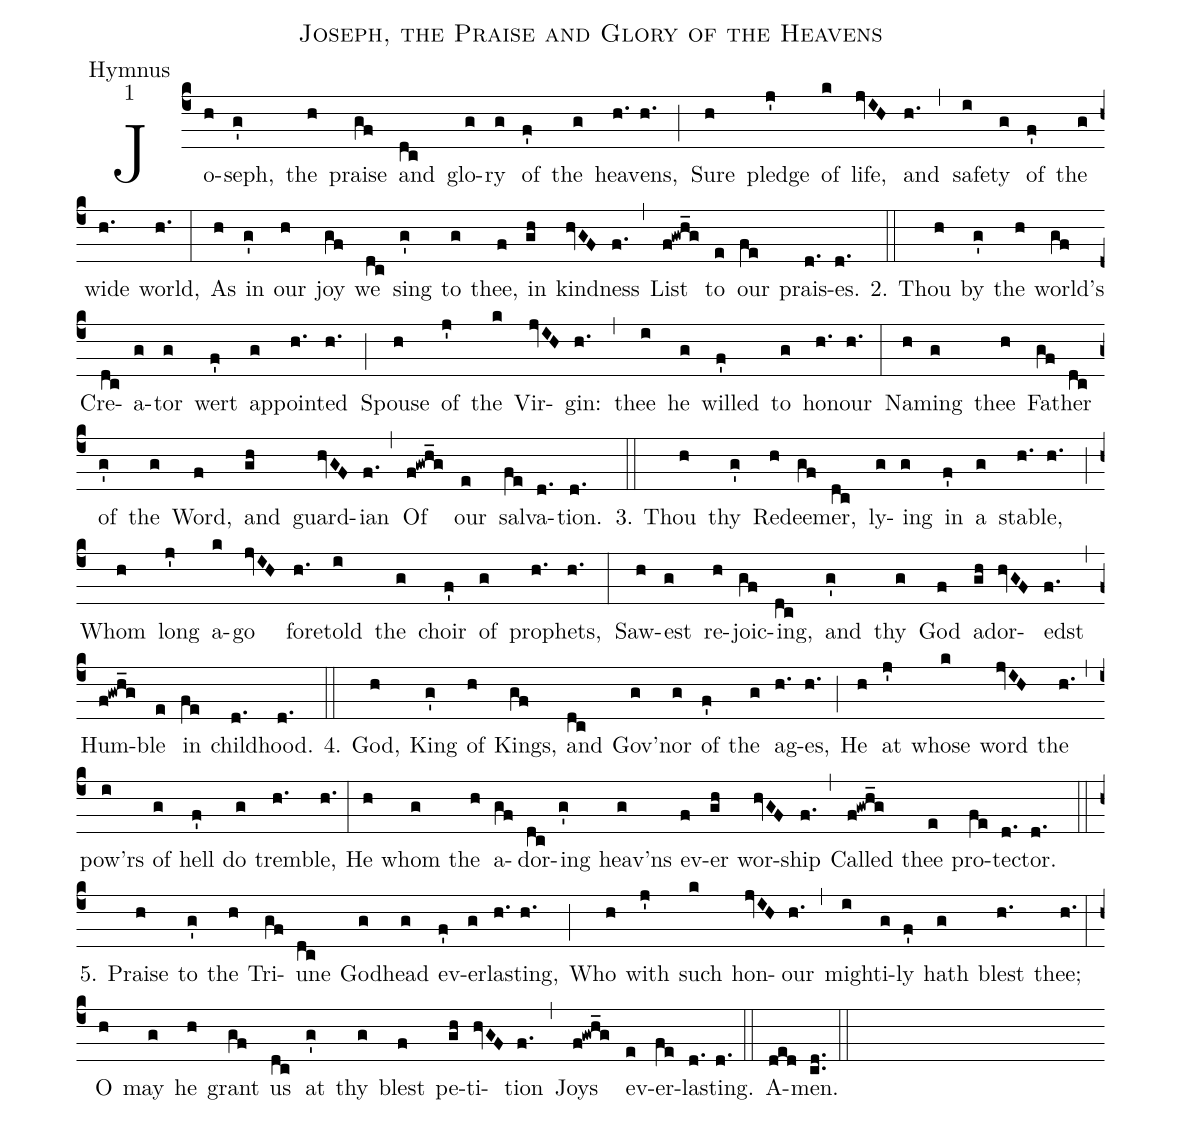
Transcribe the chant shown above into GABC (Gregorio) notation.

name: Joseph, the Praise and Glory of the Heavens;
office-part: Hymnus;
mode: 1;
%%
(c4)Jo(h)seph,(g') the(h) praise(gf) and(dc) glo(g)ry(g) of(f') the(g) heav(h.)ens,(h.) (;)
    Sure(h) pledge(j') of(k) life,(jvIH) and(h.) (,) safe(i)ty(g) of(f') the(g) wide(h.) world,(h.) (:)
    As(h) in(g') our(h) joy(gf) we(dc) sing(g') to(g) thee,(f) in(gh) kind(hvGF)ness(f.) (,)
       List(f!gwh_g) to(e) our(fe) prais(d.)es.(d.) (::)

    2. Thou(h) by(g') the(h) world’s(gf) Cre(dc)a(g)tor(g) wert(f') ap(g)point(h.)ed(h.) (;)
    Spouse(h) of(j') the(k) Vir(jvIH)gin:(h.) (,) thee(i) he(g) willed(f') to(g) hon(h.)our(h.) (:)
    Nam(h)ing(g) thee(h) Fa(gf)ther(dc) of(g') the(g) Word,(f) and(gh) guard(hvGF)ian(f.) (,)
       Of(f!gwh_g) our(e) sal(fe)va(d.)tion.(d.) (::)

3. Thou(h) thy(g') Re(h)deem(gf)er,(dc) ly(g)ing(g) in(f') a(g) sta(h.)ble,(h.) (;)
    Whom(h) long(j') a(k)go(jvIH) fore(h.)told(i) the(g) choir(f') of(g) proph(h.)ets,(h.) (:)
    Saw(h)est(g) re(h)joic(gf)ing,(dc) and(g') thy(g) God(f) a(gh)dor(hvGF)edst(f.) (,)
       Hum(f!gwh_g)ble(e) in(fe) child(d.)hood.(d.) (::)

4. God,(h) King(g') of(h) Kings,(gf) and(dc) Gov(g)'nor(g) of(f') the(g) ag(h.)es,(h.) (;)
    He(h) at(j') whose(k) word(jvIH) the(h.) (,) pow'rs(i) of(g) hell(f') do(g) trem(h.)ble,(h.) (:)
    He(h) whom(g) the(h) a(gf)dor(dc)ing(g') heav'ns(g) ev(f)er(gh) wor(hvGF)ship(f.) (,)
       Called(f!gwh_g) thee(e) pro(fe)tec(d.)tor.(d.) (::)

5. Praise(h) to(g') the(h) Tri(gf)une(dc) God(g)head(g) ev(f')er(g)last(h.)ing,(h.) (;)
    Who(h) with(j') such(k) hon(jvIH)our(h.) (,) might(i)i(g)ly(f') hath(g) blest(h.) thee;(h.) (:)
    O(h) may(g) he(h) grant(gf) us(dc) at(g') thy(g) blest(f) pe(gh)ti(hvGF)tion(f.) (,)
       Joys(f!gwh_g) ev(e)er(fe)last(d.)ing.(d.) (::)

A(ded)men.(cd..) (::)
